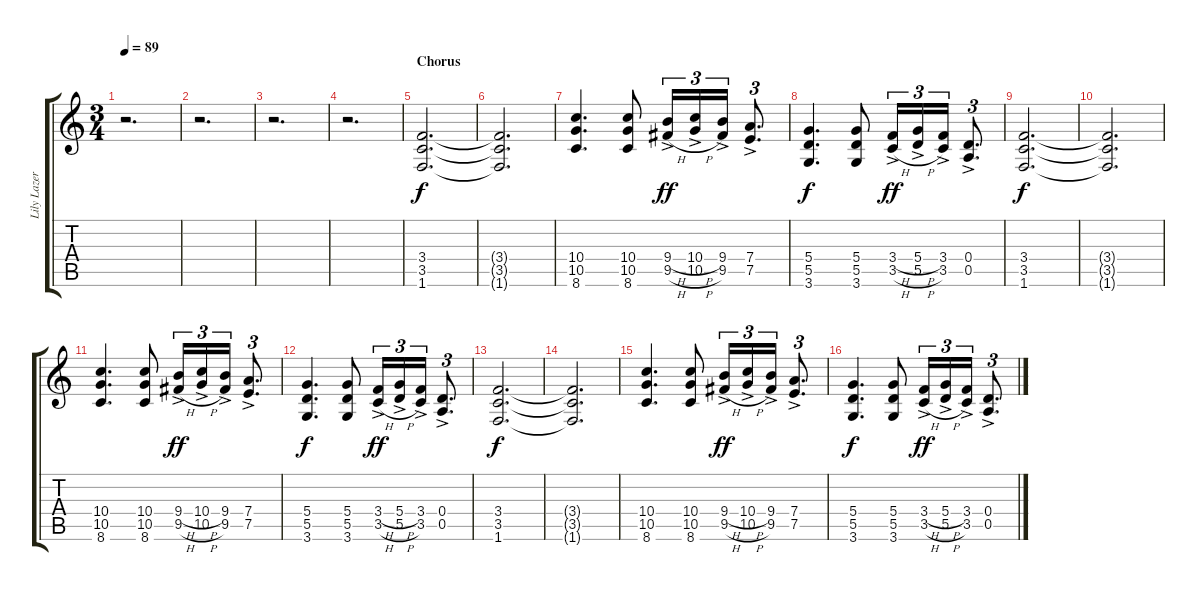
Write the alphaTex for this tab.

\track ("Lily Lazer (Guitar)" "Lily Lazer") {instrument electricguitarjazz}
\staff {score tabs}
\tuning (E4 B3 G3 D3 A2 E2) {hide}
\ts (3 4)
\tempo 89
\clef g2
\ks c
r.2{d dy f} |
r.2{d} |
r.2{d} |
r.2{d} |
\section ("" "Chorus")
(3.4 3.5 1.6).2{d volume 15 instrument distortionguitar} |
(3.4{t} 3.5{t} 1.6{t}).2{d} |
(10.4 10.5 8.6).4{d} (10.4 10.5 8.6).8 (9.4{h ac} 9.5{h}).16{tu (3 2) dy ff} (10.4{h ac} 10.5{h}).16{tu (3 2)} (9.4{ac} 9.5).16{tu (3 2)} (7.4{ac} 7.5).8{d tu (3 2)} |
(5.4 5.5 3.6).4{d dy f} (5.4 5.5 3.6).8 (3.4{h ac} 3.5{h}).16{tu (3 2) dy ff} (5.4{h ac} 5.5{h}).16{tu (3 2)} (3.4{ac} 3.5).16{tu (3 2)} (0.4{ac} 0.5).8{d tu (3 2)} |
(3.4 3.5 1.6).2{d dy f} |
(3.4{t} 3.5{t} 1.6{t}).2{d} |
(10.4 10.5 8.6).4{d} (10.4 10.5 8.6).8 (9.4{h ac} 9.5{h}).16{tu (3 2) dy ff} (10.4{h ac} 10.5{h}).16{tu (3 2)} (9.4{ac} 9.5).16{tu (3 2)} (7.4{ac} 7.5).8{d tu (3 2)} |
(5.4 5.5 3.6).4{d dy f} (5.4 5.5 3.6).8 (3.4{h ac} 3.5{h}).16{tu (3 2) dy ff} (5.4{h ac} 5.5{h}).16{tu (3 2)} (3.4{ac} 3.5).16{tu (3 2)} (0.4{ac} 0.5).8{d tu (3 2)} |
(3.4 3.5 1.6).2{d dy f} |
(3.4{t} 3.5{t} 1.6{t}).2{d} |
(10.4 10.5 8.6).4{d} (10.4 10.5 8.6).8 (9.4{h ac} 9.5{h}).16{tu (3 2) dy ff} (10.4{h ac} 10.5{h}).16{tu (3 2)} (9.4{ac} 9.5).16{tu (3 2)} (7.4{ac} 7.5).8{d tu (3 2)} |
(5.4 5.5 3.6).4{d dy f} (5.4 5.5 3.6).8 (3.4{h ac} 3.5{h}).16{tu (3 2) dy ff} (5.4{h ac} 5.5{h}).16{tu (3 2)} (3.4{ac} 3.5).16{tu (3 2)} (0.4{ac} 0.5).8{d tu (3 2)}
